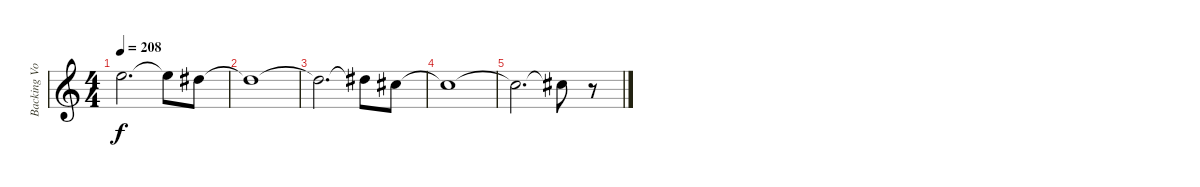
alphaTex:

\track ("Backing Vocals" "Backing Vo") {instrument distortionguitar}
\staff {score}
\tuning (Eb4 Bb3 Gb3 Db3 Ab2 Eb2) {hide}
\ts (4 4)
\tempo 208
\clef g2
\ks c
6.2{t}.2{d dy f} 6.2{t}.8 5.2.8 |
5.2{t}.1 |
5.2{t}.2{d} 5.2{t}.8 3.2.8 |
3.2{t}.1 |
3.2{t}.2{d} 3.2{t}.8 r.8
